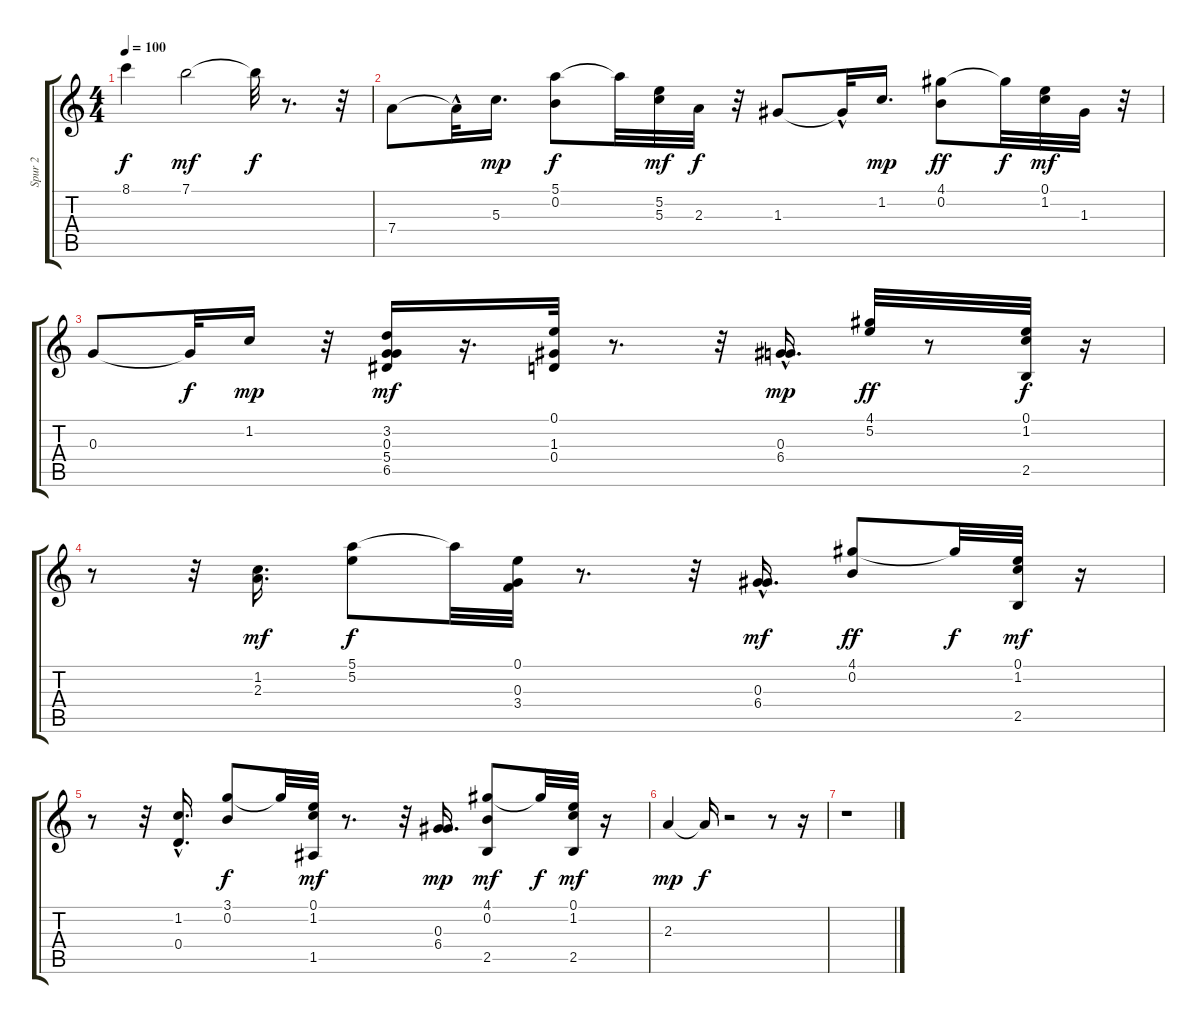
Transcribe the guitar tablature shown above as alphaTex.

\track ("Spur 2" "Spur 2") {instrument acousticguitarnylon}
\staff {score tabs}
\tuning (E4 B3 G3 D3 A2 E2) {hide}
\ts (4 4)
\tempo 100
\clef g2
\ks c
8.1.4{dy f} 7.1.2{dy mf} 7.1{t}.32{dy f} r.8{d} r.32 |
7.4.8 7.4{hac t}.32 5.3.16{d dy mp} (5.1 0.2).8{dy f} 5.1{t}.32 (5.2 5.3).32{dy mf} 2.3.32{dy f} r.32 1.3.8 1.3{hac t}.32 1.2.16{d dy mp} (4.1 0.2).8{dy ff} 4.1{t}.32{dy f} (0.1 1.2).32{dy mf} 1.3.32 r.32 |
0.3.8 0.3{t}.32{dy f} 1.2.16{dy mp} r.32 (3.2 0.3 5.4 6.5).16{dy mf} r.16{d} (0.1 1.3 0.4).32 r.8{d} r.32 (0.3 6.4{hac}).16{d dy mp} (4.1 5.2).32{dy ff} r.8 (0.1 1.2 2.5).32{dy f} r.16 |
r.8 r.32 (1.2 2.3).16{d dy mf} (5.1 5.2).8{dy f} 5.1{t}.32 (0.1 0.3 3.4).32 r.8{d} r.32 (0.3 6.4{hac}).16{d dy mf} (4.1 0.2).8{dy ff} 4.1{t}.32{dy f} (0.1 1.2 2.5).32{dy mf} r.16 |
r.8 r.32 (1.2{hac} 0.4).16{d} (3.1 0.2).8{dy f} 3.1{t}.32 (0.1 1.2 1.5).32{dy mf} r.8{d} r.32 (0.3 6.4).16{d dy mp} (4.1 0.2 2.5).8{dy mf} 4.1{t}.32{dy f} (0.1 1.2 2.5).32{dy mf} r.16 |
2.3.4{dy mp} 2.3{t}.16{dy f} r.2 r.8 r.16 |
r.1
